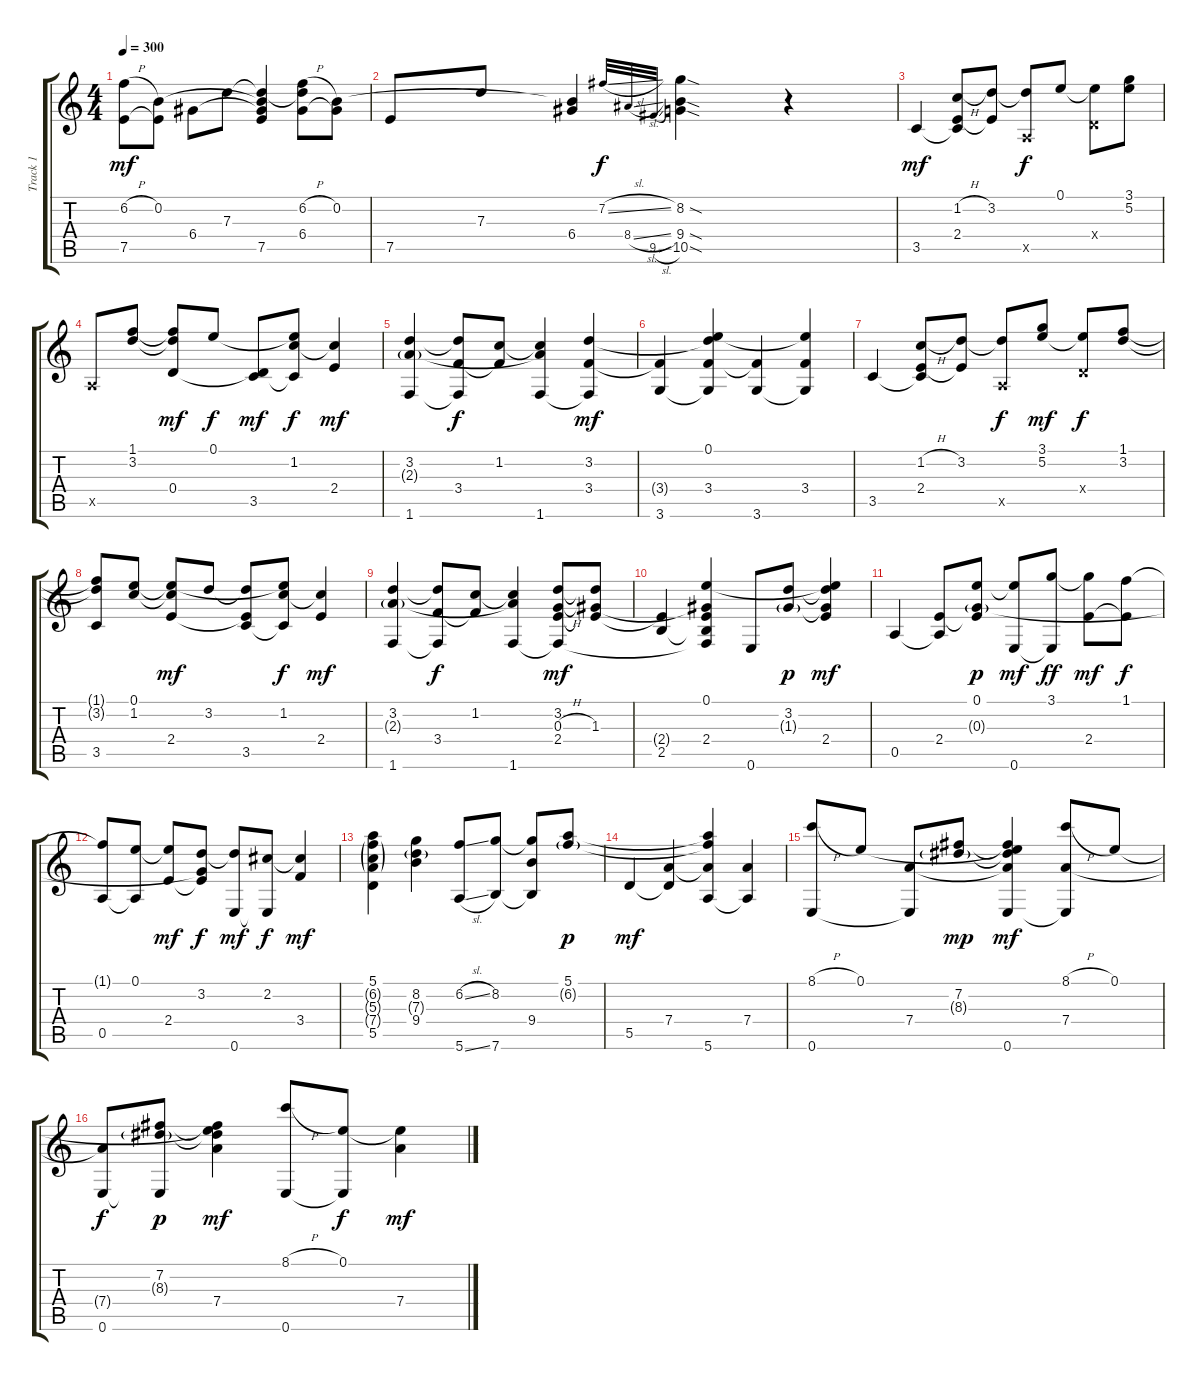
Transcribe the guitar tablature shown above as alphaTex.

\track ("Track 1" "Track 1") {instrument acousticguitarsteel}
\staff {score tabs}
\tuning (E4 B3 G3 D3 A2 E2) {hide}
\ts (4 4)
\tempo 300
\clef g2
\ks c
(6.2{h} 7.5).8{dy mf} (0.2 7.5{t}).8 6.4.8 7.3.8 (0.2{t} 7.3{t} 6.4{t} 7.5).4 (6.2{h} 7.3{t} 6.4).8 (0.2 6.4{t}).8 |
7.5.8 7.3.8 (0.2{t} 6.4).4 7.2{sl}.32{gr onbeat dy f} 8.4{sl}.32{gr onbeat} 9.5{sl}.32{gr onbeat} (8.2{sod} 9.4{sod} 10.5{sod}).4 r.4 |
3.5.4{dy mf} (1.2{h} 2.4 3.5{t}).8 (3.2 2.4{t}).8 (3.2{t} 0.5{x}).8{dy f} 0.1.8 (0.1{t} 0.4{x}).8 (3.1 5.2).8 |
0.5{x}.8 (1.1 3.2).8 (1.1{t} 3.2{t} 0.4).8{dy mf} 0.1.8{dy f} (0.4{t} 3.5).8{dy mf} (0.1{t} 1.2 3.5{t}).8{dy f} (1.2{t} 2.4).4{dy mf} |
(3.2 2.3{g} 1.6).4 (3.2{t} 3.4 1.6{t}).8{dy f} (1.2 3.4{t}).8 (1.2{t} 2.3{t} 1.6).4 (3.2 3.4 1.6{t}).4{dy mf} |
(3.4{t} 3.6).4 (0.1 3.2{t} 3.4 3.6{t}).4 (3.4{t} 3.6).4 (0.1{t} 3.4 3.6{t}).4 |
3.5.4 (1.2{h} 2.4 3.5{t}).8 (3.2 2.4{t}).8 (3.2{t} 0.5{x}).8{dy f} (3.1 5.2).8{dy mf} (5.2{t} 0.4{x}).8{dy f} (1.1 3.2).8 |
(1.1{t} 3.2{t} 3.5).8 (0.1 1.2).8 (0.1{t} 1.2{t} 2.4).8{dy mf} 3.2.8 (3.2{t} 2.4{t} 3.5).8 (0.1{t} 1.2 3.5{t}).8{dy f} (1.2{t} 2.4).4{dy mf} |
(3.2 2.3{g} 1.6).4 (3.2{t} 3.4 1.6{t}).8{dy f} (1.2 3.4{t}).8 (1.2{t} 2.3{t} 1.6).4 (3.2 0.3{h} 2.4 1.6{t}).8{dy mf} (3.2{t} 1.3 2.4{t}).8 |
(2.4{t} 2.5).4 (0.1 1.3{t} 2.4 2.5{t} 1.6{t}).4 0.6.8 (3.2 1.3{g}).8{dy p} (0.1{t} 3.2{t} 1.3{t} 2.4).4{dy mf} |
0.5.4 (2.4 0.5{t}).8 (0.1 0.3{g} 2.4{t}).8{dy p} (0.1{t} 0.6).8{dy mf} (3.1 0.6{t}).8{dy ff} (3.1{t} 2.4).8{dy mf} (1.1 2.4{t}).8{dy f} |
(1.1{t} 0.5).8 (0.1 0.5{t}).8 (0.1{t} 2.4).8{dy mf} (3.2 0.3{t} 2.4{t}).8{dy f} (3.2{t} 0.6).8{dy mf} (2.2 0.6{t}).8{dy f} (2.2{t} 3.4).4{dy mf} |
(5.1 6.2{g} 5.3{g} 7.4{g} 5.5).4 (8.2 7.3{g} 9.4).4 (6.2{sl} 5.6{sl}).8 (8.2 7.6).8 (8.2{t} 9.4 7.6{t}).8 (5.1 6.2{g}).8{dy p} |
5.5.4{dy mf} (7.4 5.5{t}).4 (5.1{t} 6.2{t} 7.4{t} 5.6).4 (7.4 5.6{t}).4 |
(8.1{h} 0.6).8 0.1.8 (7.4 0.6{t}).8 (7.2 8.3{g}).8{dy mp} (0.1{t} 7.2{t} 8.3{t} 7.4{t} 0.6).4{dy mf} (8.1{h} 7.4 0.6{t}).8 0.1.8 |
(7.4{t} 0.6).8{dy f} (7.2 8.3{g} 0.6{t}).8{dy p} (0.1{t} 7.2{t} 8.3{t} 7.4).4{dy mf} (8.1{h} 0.6).8 (0.1 0.6{t}).8{dy f} (0.1{t} 7.4).4{dy mf}
